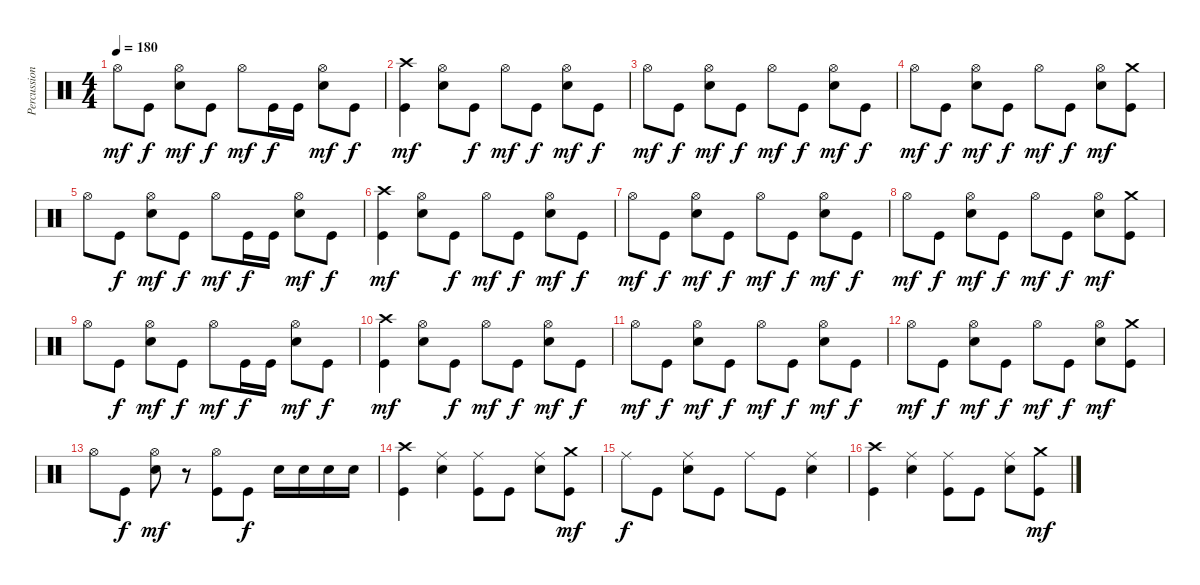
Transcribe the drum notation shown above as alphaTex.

\track ("Percussions" "Percussion") {instrument percussion}
\staff {score}
\articulation defaults
\ts (4 4)
\tempo 180
\clef neutral
\ks c "Hi-Hat (open)".8{dy mf} "Kick (hit)".8{dy f}
("Electric Snare (hit)" "Hi-Hat (open)").8{dy mf} "Kick (hit)".8{dy f} "Hi-Hat (open)".8{dy mf} "Kick (hit)".16{dy f} "Kick (hit)".16 ("Electric Snare (hit)" "Hi-Hat (open)").8{dy mf} "Kick (hit)".8{dy f} |
("Kick (hit)" "Crash high (hit)").4{dy mf} ("Electric Snare (hit)" "Hi-Hat (open)").8 "Kick (hit)".8{dy f} "Hi-Hat (open)".8{dy mf} "Kick (hit)".8{dy f} ("Electric Snare (hit)" "Hi-Hat (open)").8{dy mf} "Kick (hit)".8{dy f} |
"Hi-Hat (open)".8{dy mf} "Kick (hit)".8{dy f} ("Electric Snare (hit)" "Hi-Hat (open)").8{dy mf} "Kick (hit)".8{dy f} "Hi-Hat (open)".8{dy mf} "Kick (hit)".8{dy f} ("Electric Snare (hit)" "Hi-Hat (open)").8{dy mf} "Kick (hit)".8{dy f} |
"Hi-Hat (open)".8{dy mf} "Kick (hit)".8{dy f} ("Electric Snare (hit)" "Hi-Hat (open)").8{dy mf} "Kick (hit)".8{dy f} "Hi-Hat (open)".8{dy mf} "Kick (hit)".8{dy f} ("Electric Snare (hit)" "Hi-Hat (open)").8{dy mf} ("Kick (hit)" "Crash medium (hit)").8 |
"Hi-Hat (open)".8 "Kick (hit)".8{dy f} ("Electric Snare (hit)" "Hi-Hat (open)").8{dy mf} "Kick (hit)".8{dy f} "Hi-Hat (open)".8{dy mf} "Kick (hit)".16{dy f} "Kick (hit)".16 ("Electric Snare (hit)" "Hi-Hat (open)").8{dy mf} "Kick (hit)".8{dy f} |
("Kick (hit)" "Crash high (hit)").4{dy mf} ("Electric Snare (hit)" "Hi-Hat (open)").8 "Kick (hit)".8{dy f} "Hi-Hat (open)".8{dy mf} "Kick (hit)".8{dy f} ("Electric Snare (hit)" "Hi-Hat (open)").8{dy mf} "Kick (hit)".8{dy f} |
"Hi-Hat (open)".8{dy mf} "Kick (hit)".8{dy f} ("Electric Snare (hit)" "Hi-Hat (open)").8{dy mf} "Kick (hit)".8{dy f} "Hi-Hat (open)".8{dy mf} "Kick (hit)".8{dy f} ("Electric Snare (hit)" "Hi-Hat (open)").8{dy mf} "Kick (hit)".8{dy f} |
"Hi-Hat (open)".8{dy mf} "Kick (hit)".8{dy f} ("Electric Snare (hit)" "Hi-Hat (open)").8{dy mf} "Kick (hit)".8{dy f} "Hi-Hat (open)".8{dy mf} "Kick (hit)".8{dy f} ("Electric Snare (hit)" "Hi-Hat (open)").8{dy mf} ("Kick (hit)" "Crash medium (hit)").8 |
"Hi-Hat (open)".8 "Kick (hit)".8{dy f} ("Electric Snare (hit)" "Hi-Hat (open)").8{dy mf} "Kick (hit)".8{dy f} "Hi-Hat (open)".8{dy mf} "Kick (hit)".16{dy f} "Kick (hit)".16 ("Electric Snare (hit)" "Hi-Hat (open)").8{dy mf} "Kick (hit)".8{dy f} |
("Kick (hit)" "Crash high (hit)").4{dy mf} ("Electric Snare (hit)" "Hi-Hat (open)").8 "Kick (hit)".8{dy f} "Hi-Hat (open)".8{dy mf} "Kick (hit)".8{dy f} ("Electric Snare (hit)" "Hi-Hat (open)").8{dy mf} "Kick (hit)".8{dy f} |
"Hi-Hat (open)".8{dy mf} "Kick (hit)".8{dy f} ("Electric Snare (hit)" "Hi-Hat (open)").8{dy mf} "Kick (hit)".8{dy f} "Hi-Hat (open)".8{dy mf} "Kick (hit)".8{dy f} ("Electric Snare (hit)" "Hi-Hat (open)").8{dy mf} "Kick (hit)".8{dy f} |
"Hi-Hat (open)".8{dy mf} "Kick (hit)".8{dy f} ("Electric Snare (hit)" "Hi-Hat (open)").8{dy mf} "Kick (hit)".8{dy f} "Hi-Hat (open)".8{dy mf} "Kick (hit)".8{dy f} ("Electric Snare (hit)" "Hi-Hat (open)").8{dy mf} ("Kick (hit)" "Crash medium (hit)").8 |
"Hi-Hat (open)".8 "Kick (hit)".8{dy f} ("Electric Snare (hit)" "Hi-Hat (open)").8{dy mf} r.8 ("Kick (hit)" "Hi-Hat (open)").8 "Kick (hit)".8{dy f} "Electric Snare (hit)".16 "Electric Snare (hit)".16 "Electric Snare (hit)".16 "Electric Snare (hit)".16 |
("Kick (hit)" "Crash high (hit)").4 ("Electric Snare (hit)" "Ride (middle)").4 ("Kick (hit)" "Ride (middle)").8 "Kick (hit)".8 ("Electric Snare (hit)" "Ride (middle)").8 ("Kick (hit)" "Crash medium (hit)").8{dy mf} |
"Ride (middle)".8{dy f} "Kick (hit)".8 ("Electric Snare (hit)" "Ride (middle)").8 "Kick (hit)".8 "Ride (middle)".8 "Kick (hit)".8 ("Electric Snare (hit)" "Ride (middle)").4 |
("Kick (hit)" "Crash high (hit)").4 ("Electric Snare (hit)" "Ride (middle)").4 ("Kick (hit)" "Ride (middle)").8 "Kick (hit)".8 ("Electric Snare (hit)" "Ride (middle)").8 ("Kick (hit)" "Crash medium (hit)").8{dy mf}
